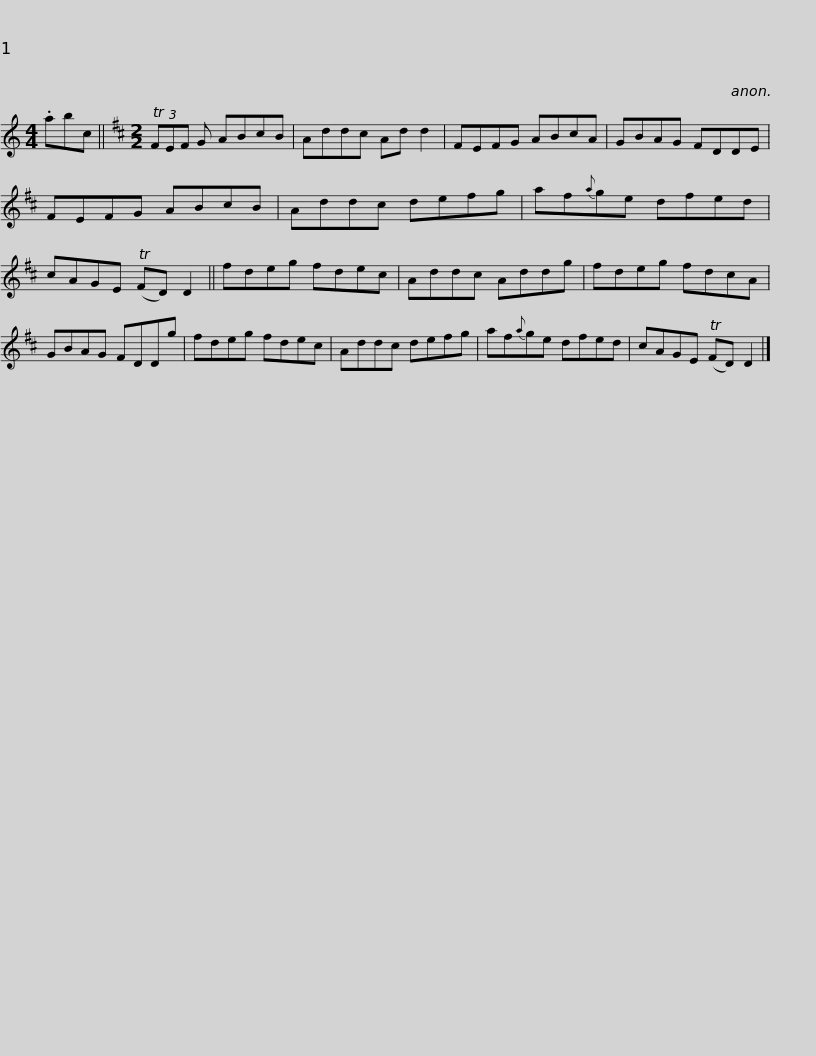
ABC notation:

X:1
L:1/8
M:4/4
I:linebreak $
K:C
V:1 treble
V:1
 .abc ||[K:D][M:2/2] (3TFEF G ABcB | Addc Ad d2 | FEFG ABcA | GBAG FDDE | %5
 FEFG ABcB |$ Addc defg | af{a}ge dfed | cAGE (TFD) D2 || fdeg fdec | %10
 Addc Addg |$ fdeg fdcA | GBAG FDDg | fdeg fdec | Addc defg | %15
 af{a}ge dfed |$ cAGE (TFD) D2 |] %17
